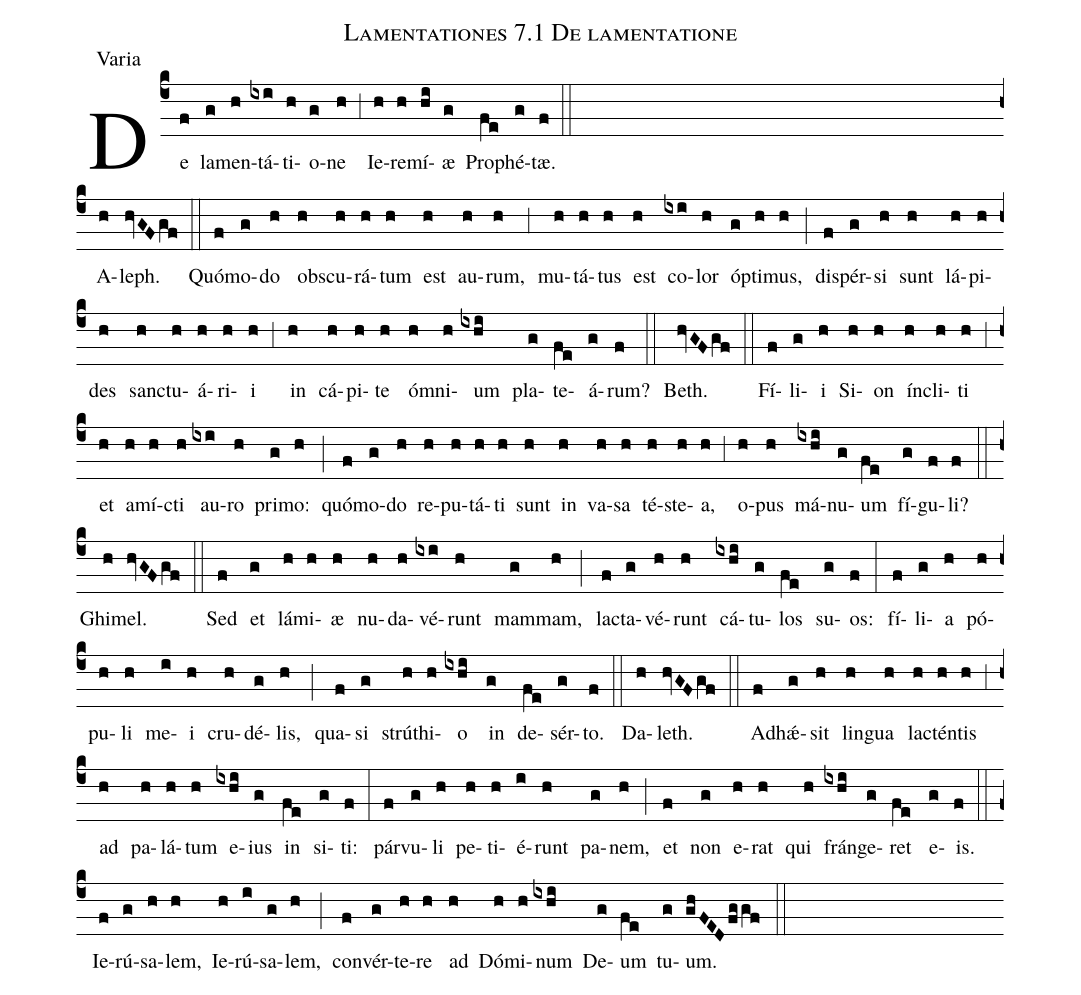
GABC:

name:Lamentationes 7.1 De lamentatione;
office-part:Varia;
%%
(c4)

De(f) la(g)men(h)tá(ixi)ti(h)o(g)ne(h) (,3) Ie(h)re(h)mí(hi)æ(g) Pro(fe)phé(g)tæ.(f) (::)

(Z)

A(h)leph.(hvGFgf) (::) Quó(f)mo(g)do(h) ob(h)scu(h)rá(h)tum(h) est(h) au(h)rum,(h) (,3) mu(h)tá(h)tus(h) est(h) co(ixi)lor(h) óp(g)ti(h)mus,(h) (;) di(f)spér(g)si(h) sunt(h) lá(h)pi(h)des(h) san(h)ctu(h)á(h)ri(h)i(h) (,3) in(h) cá(h)pi(h)te(h) óm(h)ni(h)um(ixhi) pla(g)te(fe)á(g)rum?(f) (::)

Beth.(hvGFgf) (::) Fí(f)li(g)i(h) Si(h)on(h) ín(h)cli(h)ti(h) (,3) et(h) a(h)mí(h)cti(h) au(ixi)ro(h) pri(g)mo:(h) (;) quó(f)mo(g)do(h) re(h)pu(h)tá(h)ti(h) sunt(h) in(h) va(h)sa(h) té(h)ste(h)a,(h) (,3) o(h)pus(h) má(ixhi)nu(g)um(fe) fí(g)gu(f)li?(f) (::)

Ghi(h)mel.(hvGFgf) (::) Sed(f) et(g) lá(h)mi(h)æ(h) nu(h)da(h)vé(ixi)runt(h) mam(g)mam,(h) (;) la(f)cta(g)vé(h)runt(h) cá(ixhi)tu(g)los(fe) su(g)os:(f) (:) fí(f)li(g)a(h) pó(h)pu(h)li(h) me(i)i(h) cru(h)dé(g)lis,(h) (;) qua(f)si(g) strú(h)thi(h)o(ixhi) in(g) de(fe)sér(g)to.(f) (::)

Da(h)leth.(hvGFgf) (::) A(f)dh{<sp>'ae</sp>}(g)sit(h) lin(h)gua(h) la(h)ctén(h)tis(h) (,3) ad(h) pa(h)lá(h)tum(h) e(ixhi)ius(g) in(fe) si(g)ti:(f) (:) pár(f)vu(g)li(h) pe(h)ti(h)é(i)runt(h) pa(g)nem,(h) (;) et(f) non(g) e(h)rat(h) qui(h) frán(ixhi)ge(g)ret(fe) e(g)is.(f) (::)

%%1965: Ie(f)rú(g)sa(h)lem,(ixi) Ie(h)rú(g)sa(h)lem,(h) (;)

%%1949:

Ie(f)rú(g)sa(h)lem,(h) Ie(h)rú(i)sa(g)lem,(h) (;)

 con(f)vér(g)te(h)re(h) ad(h) Dó(h)mi(h)num(ixhi) De(g)um(fe) tu(g)um.(gh/FEDfggf) (::)
